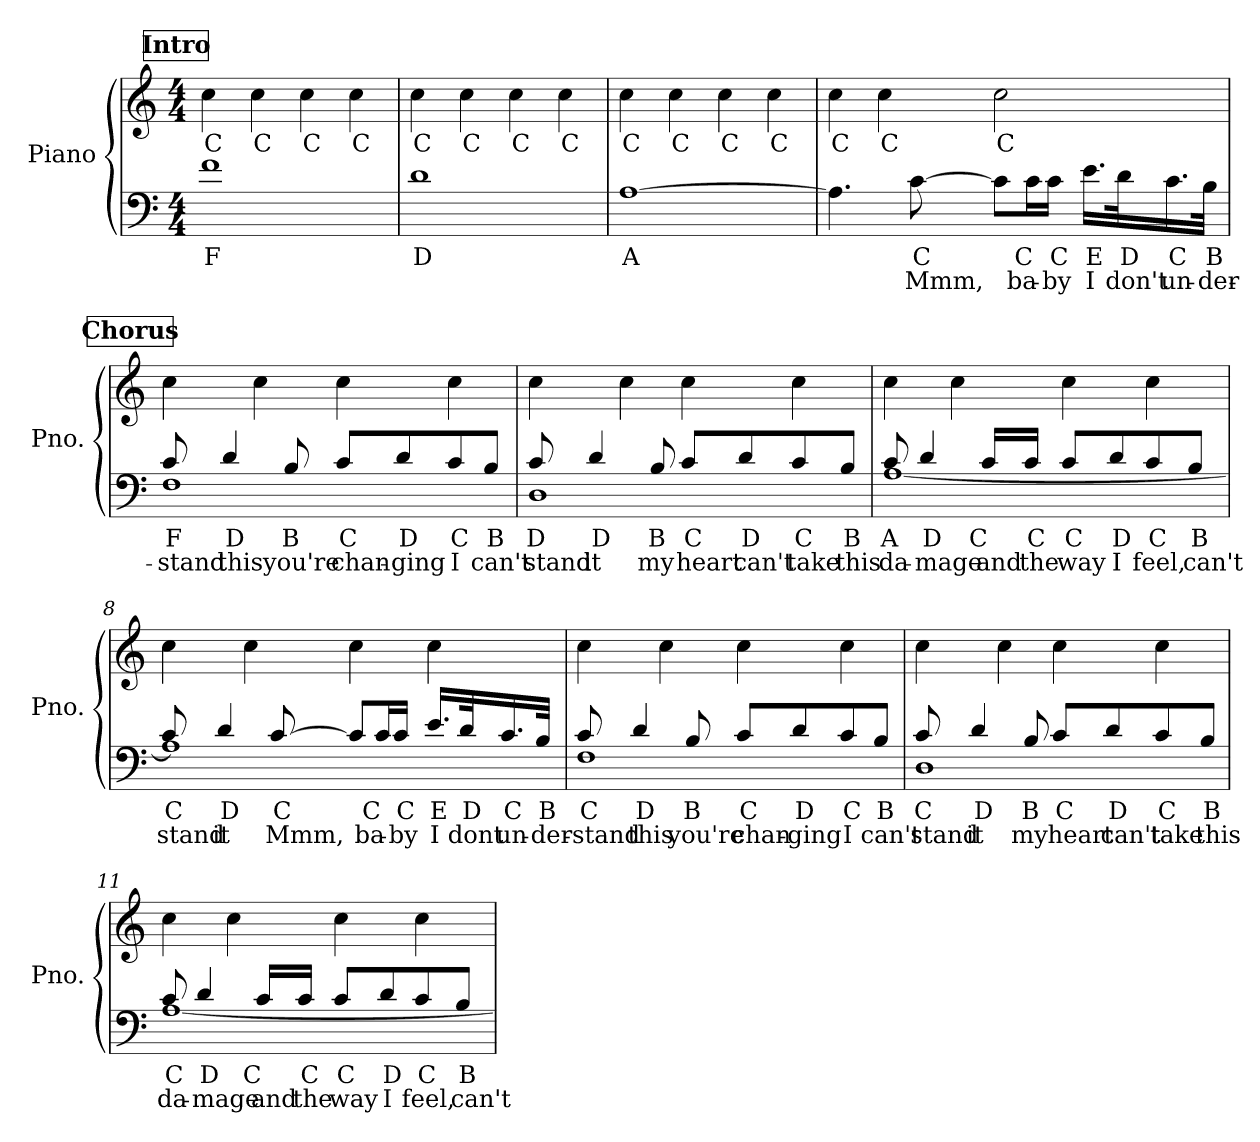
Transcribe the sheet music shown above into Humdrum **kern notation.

**kern	**text	**text	**kern	**text
*part1	*part1	*part1	*part1	*part1
*staff2	*staff2	*staff2	*staff1	*staff1
*I"Piano	*	*	*	*
*I'Pno.	*	*	*	*
*clefF4	*	*	*clefG2	*
*k[]	*	*	*k[]	*
*M4/4	*	*	*M4/4	*
*MM72	*	*	*MM72	*
!!LO:REH:place=s1:a:B:fs=14:t=Intro
=1	=1	=1	=1	=1
1f	F	.	4cc\	C
.	.	.	4cc\	C
.	.	.	4cc\	C
.	.	.	4cc\	C
=2	=2	=2	=2	=2
1d	D	.	4cc\	C
.	.	.	4cc\	C
.	.	.	4cc\	C
.	.	.	4cc\	C
=3	=3	=3	=3	=3
[1A	A	.	4cc\	C
.	.	.	4cc\	C
.	.	.	4cc\	C
.	.	.	4cc\	C
=4	=4	=4	=4	=4
4.A\]	.	.	4cc\	C
.	.	.	4cc\	C
[8c\	C	Mmm,	.	.
8c\L]	.	.	2cc\	C
16c\L	C	ba-	.	.
16c\JJ	C	-by	.	.
16.e\LL	E	I	.	.
32d\K	D	don't	.	.
16.c\	C	un-	.	.
32B\JJk	B	-der-	.	.
!!LO:LB:g=z
!!LO:REH:place=s1:a:B:fs=14:t=Chorus
=5	=5	=5	=5	=5
*^	*	*	*	*
8c/	1F	F	stand	4cc\	.
4d/	.	D	this	.	.
.	.	.	.	4cc\	.
8B/	.	B	you're	.	.
8c/L	.	C	chan-	4cc\	.
8d/	.	D	-ging	.	.
8c/	.	C	I	4cc\	.
8B/J	.	B	can't	.	.
=6	=6	=6	=6	=6	=6
8c/	1D	D	stand	4cc\	.
4d/	.	D	it	.	.
.	.	.	.	4cc\	.
8B/	.	B	my	.	.
8c/L	.	C	heart	4cc\	.
8d/	.	D	can't	.	.
8c/	.	C	take	4cc\	.
8B/J	.	B	this	.	.
!!LO:LB:g=z
=7	=7	=7	=7	=7	=7
8c/	[1A	A	da-	4cc\	.
4d/	.	D	-mage	.	.
.	.	.	.	4cc\	.
16c/LL	.	C	and	.	.
16c/JJ	.	C	the	.	.
8c/L	.	C	way	4cc\	.
8d/	.	D	I	.	.
8c/	.	C	feel,	4cc\	.
8B/J	.	B	can't	.	.
=8	=8	=8	=8	=8	=8
8c/	1A]	C	stand	4cc\	.
4d/	.	D	it	.	.
.	.	.	.	4cc\	.
[8c/	.	C	Mmm,	.	.
8c/L]	.	.	.	4cc\	.
16c/L	.	C	ba-	.	.
16c/JJ	.	C	-by	.	.
16.e/LL	.	E	I	4cc\	.
32d/K	.	D	dont	.	.
16.c/	.	C	un-	.	.
32B/JJk	.	B	-der-	.	.
!!LO:LB:g=z
=9	=9	=9	=9	=9	=9
8c/	1F	C	-stand	4cc\	.
4d/	.	D	this	.	.
.	.	.	.	4cc\	.
8B/	.	B	you're	.	.
8c/L	.	C	chan-	4cc\	.
8d/	.	D	-ging	.	.
8c/	.	C	I	4cc\	.
8B/J	.	B	can't	.	.
=10	=10	=10	=10	=10	=10
8c/	1D	C	stand	4cc\	.
4d/	.	D	it	.	.
.	.	.	.	4cc\	.
8B/	.	B	my	.	.
8c/L	.	C	heart	4cc\	.
8d/	.	D	can't	.	.
8c/	.	C	take	4cc\	.
8B/J	.	B	this	.	.
!!LO:LB:g=z
=11	=11	=11	=11	=11	=11
8c/	[1A	C	da-	4cc\	.
4d/	.	D	-mage	.	.
.	.	.	.	4cc\	.
16c/LL	.	C	and	.	.
16c/JJ	.	C	the	.	.
8c/L	.	C	way	4cc\	.
8d/	.	D	I	.	.
8c/	.	C	feel,	4cc\	.
8B/J	.	B	can't	.	.
*v	*v	*	*	*	*
=	=	=	=	=
*-	*-	*-	*-	*-
